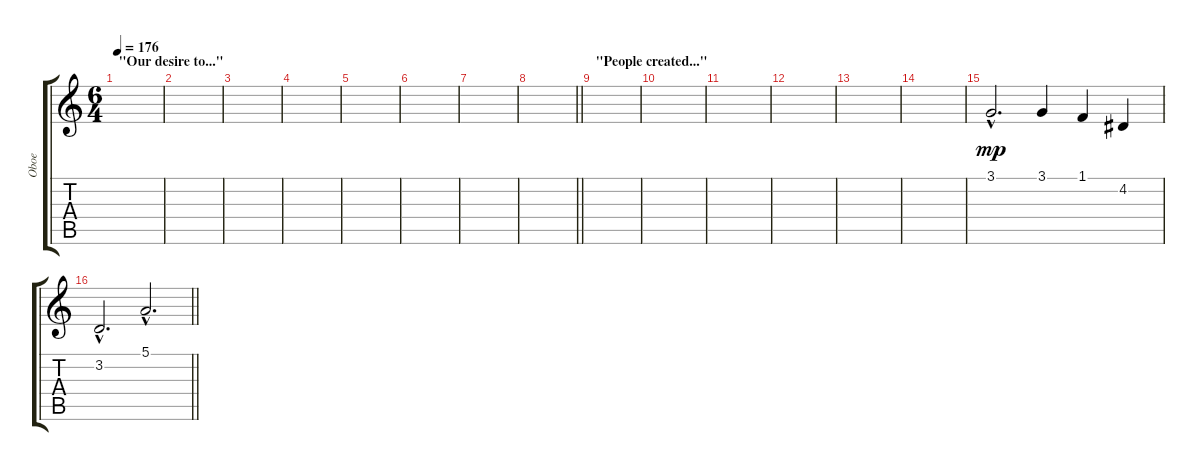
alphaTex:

\track ("Oboe" "Oboe") {instrument oboe}
\staff {score tabs}
\tuning (E4 B3 G3 D3 A2 E2) {hide}
\ts (6 4)
\section ("" "\"Our desire to...\"")
\tempo 176
\clef g2
\ks c
|
|
|
|
|
|
|
\barLineRight lightlight
|
\section ("" "\"People created...\"")
|
|
|
|
|
|
3.1{hac}.2{d dy mp} 3.1.4 1.1.4 4.2.4 |
\barLineRight lightlight
3.2{hac}.2{d} 5.1{hac}.2{d}
